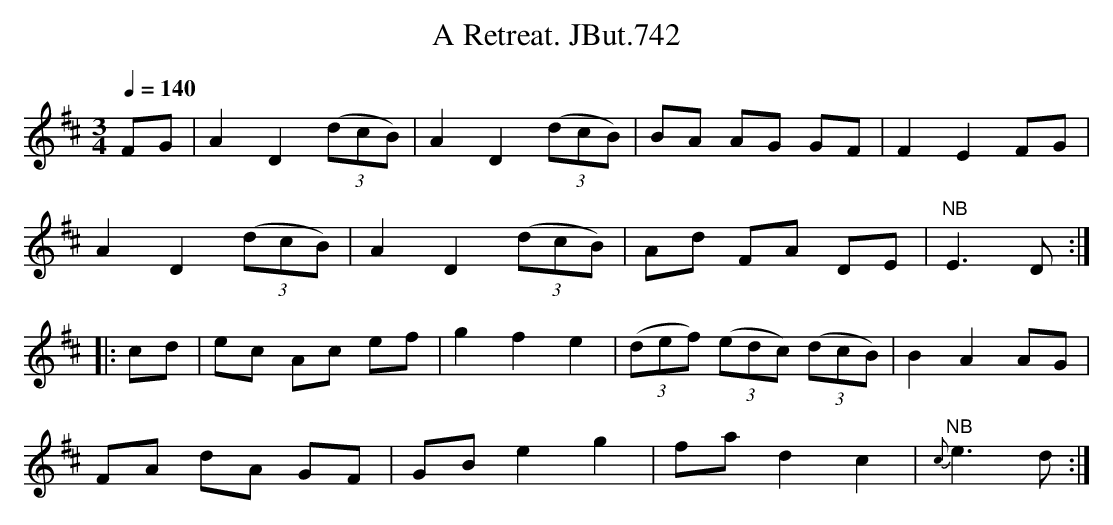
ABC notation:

X:1
T:Retreat. JBut.742, A
M:3/4
L:1/8
Q:1/4=140
K:D
FG|A2D2 ((3dcB)|A2D2 ((3dcB)|BA AG GF|F2E2 FG|
A2D2 ((3dcB)|A2D2 ((3dcB)|Ad FA DE|"NB"E3 D:|
|:cd|ec Ac ef|g2f2e2|((3def) ((3edc) ((3dcB)|B2A2 AG|
FA dA GF|GB e2g2|fa d2c2|{c}"NB"e3 d:|
